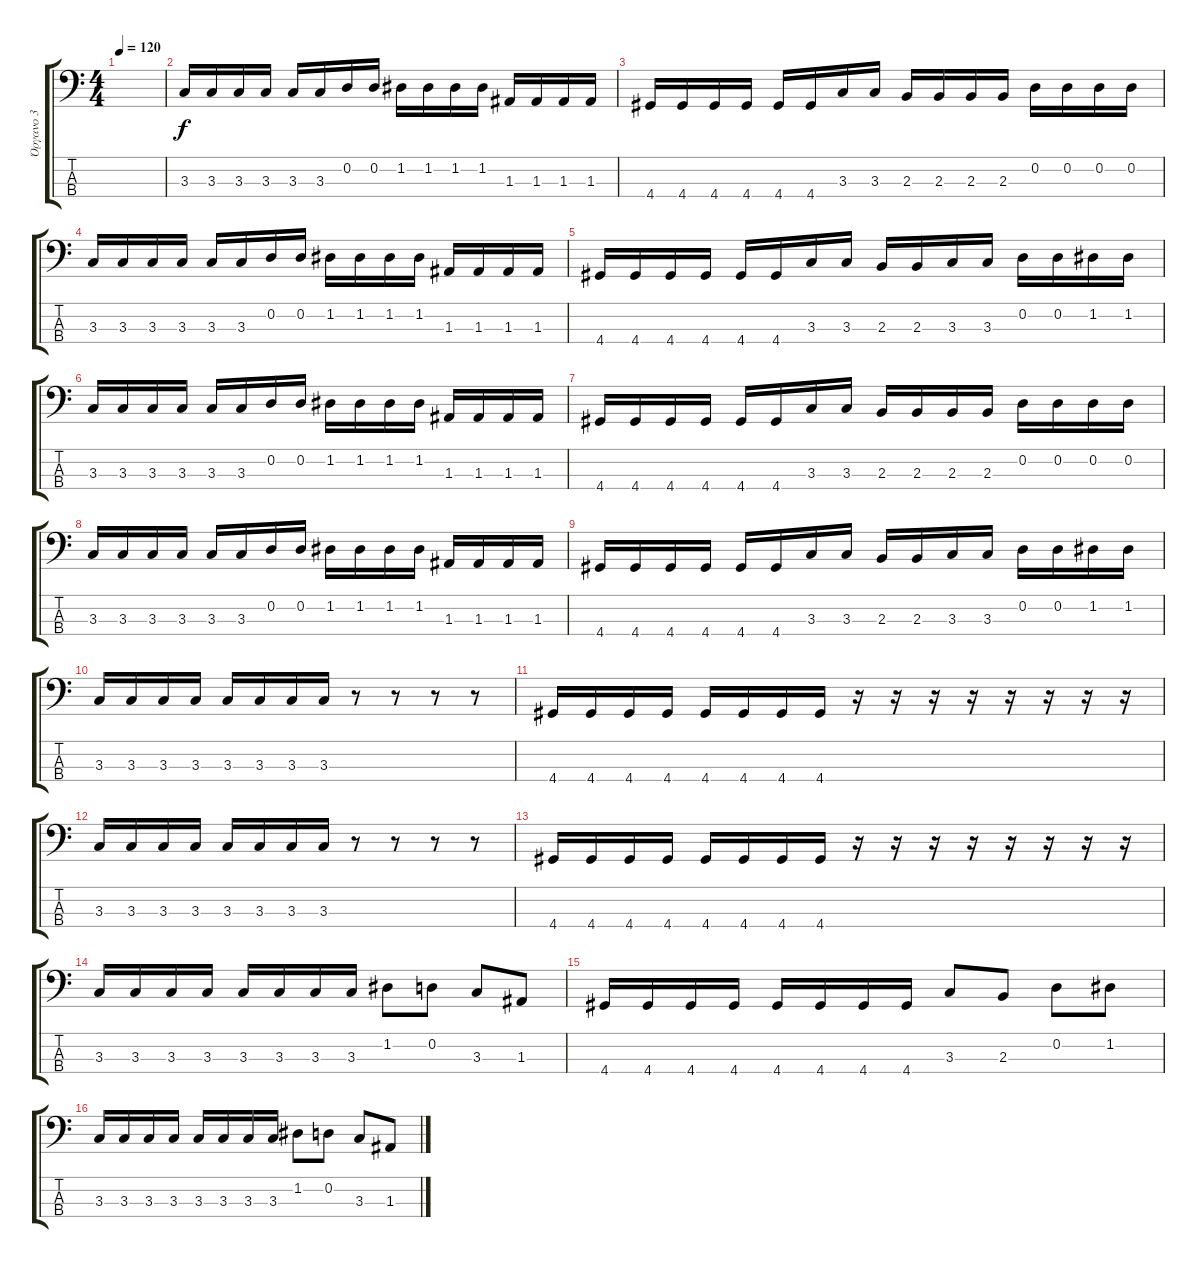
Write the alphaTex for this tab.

\track ("Όργανο 3" "Όργανο 3") {instrument electricbassfinger}
\staff {score tabs}
\tuning (G2 D2 A1 E1) {hide}
\ts (4 4)
\tempo 120
\clef f4
\ks c
|
3.3.16{instrument electricbassfinger} 3.3.16 3.3.16 3.3.16 3.3.16 3.3.16 0.2.16 0.2.16 1.2.16 1.2.16 1.2.16 1.2.16 1.3.16 1.3.16 1.3.16 1.3.16 |
4.4.16 4.4.16 4.4.16 4.4.16 4.4.16 4.4.16 3.3.16 3.3.16 2.3.16 2.3.16 2.3.16 2.3.16 0.2.16 0.2.16 0.2.16 0.2.16 |
3.3.16 3.3.16 3.3.16 3.3.16 3.3.16 3.3.16 0.2.16 0.2.16 1.2.16 1.2.16 1.2.16 1.2.16 1.3.16 1.3.16 1.3.16 1.3.16 |
4.4.16 4.4.16 4.4.16 4.4.16 4.4.16 4.4.16 3.3.16 3.3.16 2.3.16 2.3.16 3.3.16 3.3.16 0.2.16 0.2.16 1.2.16 1.2.16 |
3.3.16{instrument electricbassfinger} 3.3.16 3.3.16 3.3.16 3.3.16 3.3.16 0.2.16 0.2.16 1.2.16 1.2.16 1.2.16 1.2.16 1.3.16 1.3.16 1.3.16 1.3.16 |
4.4.16 4.4.16 4.4.16 4.4.16 4.4.16 4.4.16 3.3.16 3.3.16 2.3.16 2.3.16 2.3.16 2.3.16 0.2.16 0.2.16 0.2.16 0.2.16 |
3.3.16 3.3.16 3.3.16 3.3.16 3.3.16 3.3.16 0.2.16 0.2.16 1.2.16 1.2.16 1.2.16 1.2.16 1.3.16 1.3.16 1.3.16 1.3.16 |
4.4.16 4.4.16 4.4.16 4.4.16 4.4.16 4.4.16 3.3.16 3.3.16 2.3.16 2.3.16 3.3.16 3.3.16 0.2.16 0.2.16 1.2.16 1.2.16 |
3.3.16 3.3.16 3.3.16 3.3.16 3.3.16 3.3.16 3.3.16 3.3.16 r.8 r.8 r.8 r.8 |
4.4.16 4.4.16 4.4.16 4.4.16 4.4.16 4.4.16 4.4.16 4.4.16 r.16 r.16 r.16 r.16 r.16 r.16 r.16 r.16 |
3.3.16 3.3.16 3.3.16 3.3.16 3.3.16 3.3.16 3.3.16 3.3.16 r.8 r.8 r.8 r.8 |
4.4.16 4.4.16 4.4.16 4.4.16 4.4.16 4.4.16 4.4.16 4.4.16 r.16 r.16 r.16 r.16 r.16 r.16 r.16 r.16 |
3.3.16 3.3.16 3.3.16 3.3.16 3.3.16 3.3.16 3.3.16 3.3.16 1.2.8 0.2.8 3.3.8 1.3.8 |
4.4.16 4.4.16 4.4.16 4.4.16 4.4.16 4.4.16 4.4.16 4.4.16 3.3.8 2.3.8 0.2.8 1.2.8 |
3.3.16 3.3.16 3.3.16 3.3.16 3.3.16 3.3.16 3.3.16 3.3.16 1.2.8 0.2.8 3.3.8 1.3.8
